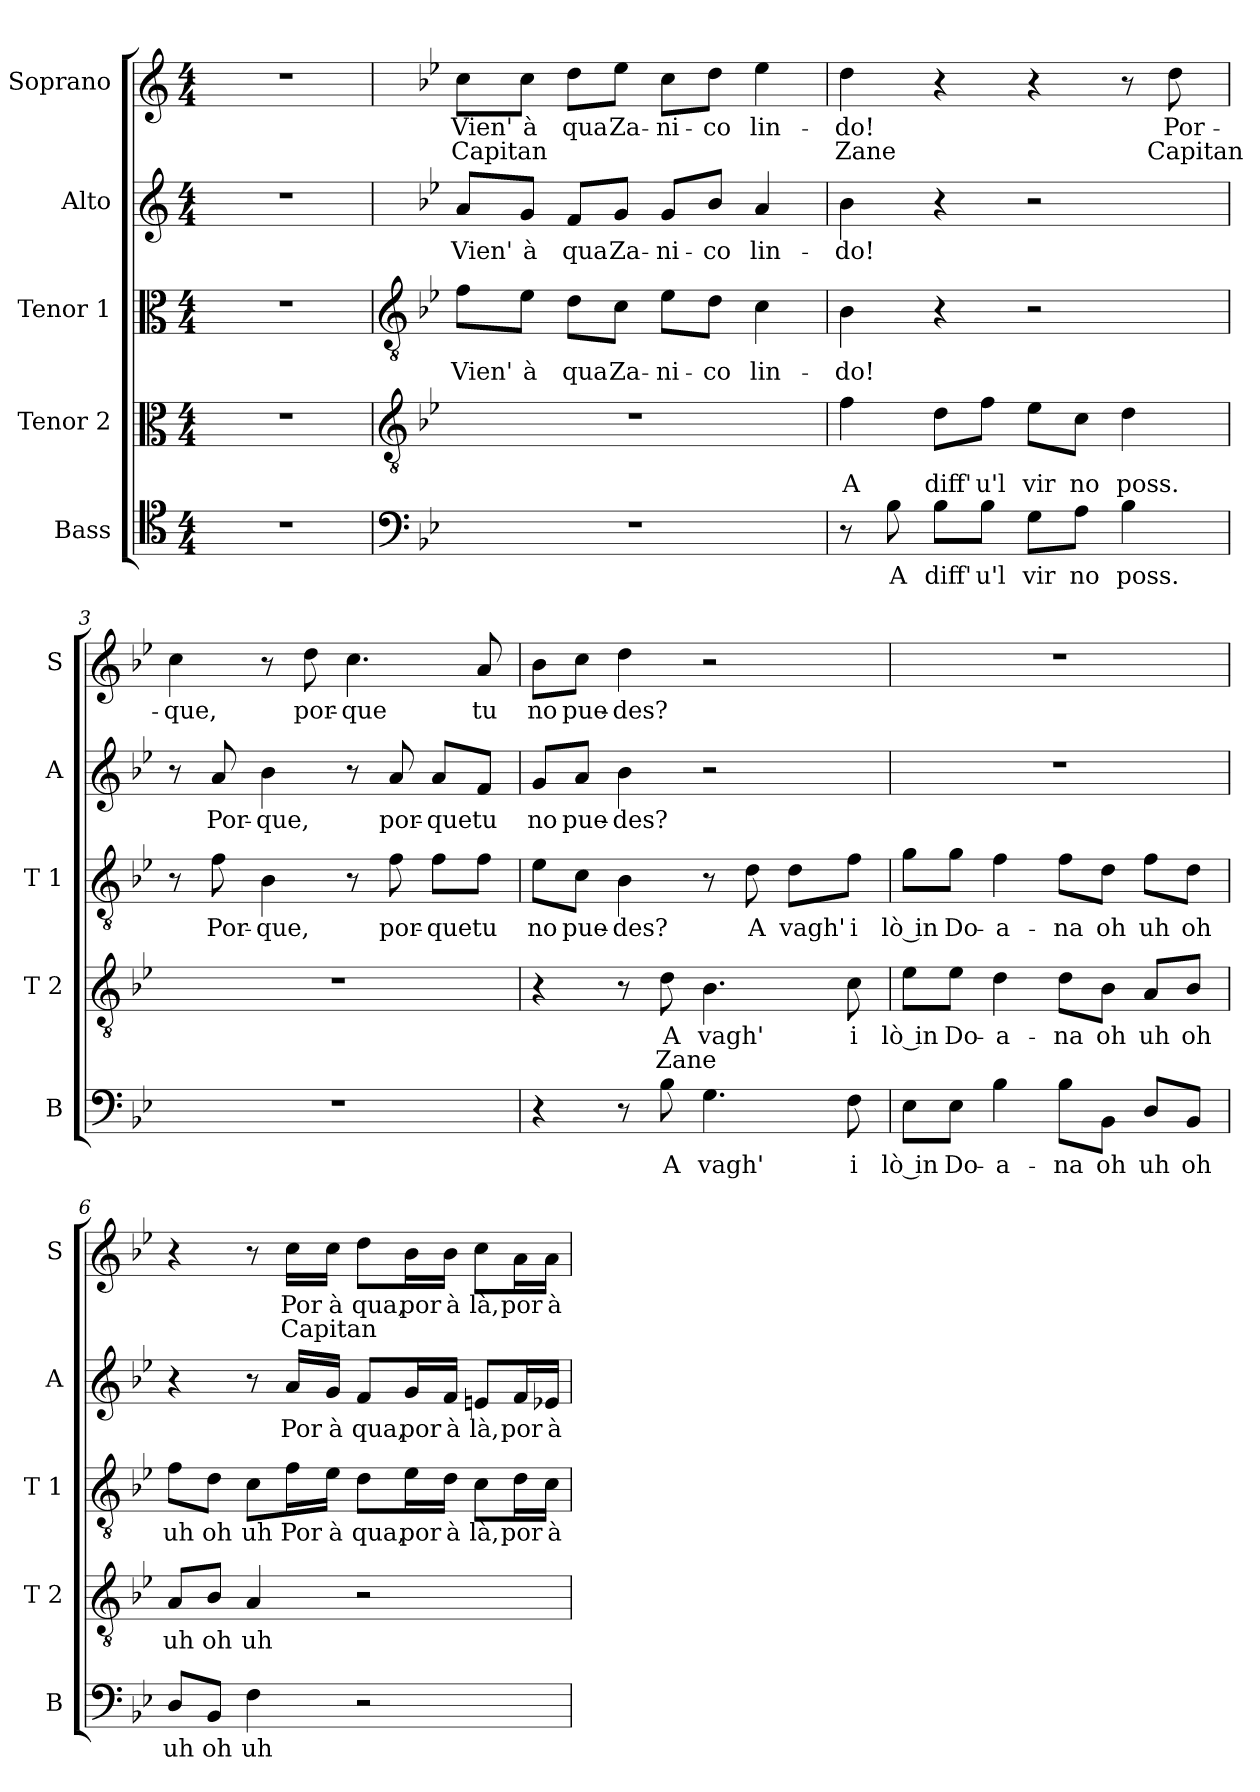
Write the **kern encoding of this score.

**kern	**text	**kern	**text	**text	**kern	**text	**kern	**text	**kern	**text	**text
*part5	*part5	*part4	*part4	*part4	*part3	*part3	*part2	*part2	*part1	*part1	*part1
*staff5	*staff5	*staff4	*staff4	*staff4	*staff3	*staff3	*staff2	*staff2	*staff1	*staff1	*staff1
*I"Bass	*	*I"Tenor 2	*	*	*I"Tenor 1	*	*I"Alto	*	*I"Soprano	*	*
*I'B	*	*I'T 2	*	*	*I'T 1	*	*I'A	*	*I'S	*	*
*clefC4	*	*clefC3	*	*	*clefC3	*	*clefG2	*	*clefG2	*	*
*k[]	*	*k[]	*	*	*k[]	*	*k[]	*	*k[]	*	*
*C:	*	*C:	*	*	*C:	*	*C:	*	*C:	*	*
*M4/4	*	*M4/4	*	*	*M4/4	*	*M4/4	*	*M4/4	*	*
=	=	=	=	=	=	=	=	=	=	=	=
1r	.	1r	.	.	1r	.	1r	.	1r	.	.
=1	=1	=1	=1	=1	=1	=1	=1	=1	=1	=1	=1
*clefF4	*	*clefGv2	*	*	*clefGv2	*	*	*	*	*	*
*k[b-e-]	*	*k[b-e-]	*	*	*k[b-e-]	*	*k[b-e-]	*	*k[b-e-]	*	*
*B-:	*	*B-:	*	*	*B-:	*	*B-:	*	*B-:	*	*
!	!	!	!	!	!	!LO:LY:b	!	!LO:LY:b	!	!LO:LY:b	!LO:LY:a
1r	.	1r	.	.	8f\L	Vien'	8a/L	Vien'	8cc\L	Vien'	Capitan
!	!	!	!	!	!	!LO:LY:b	!	!LO:LY:b	!	!LO:LY:b	!
.	.	.	.	.	8e-\J	à	8g/J	à	8cc\J	à	.
!	!	!	!	!	!	!LO:LY:b	!	!LO:LY:b	!	!LO:LY:b	!
.	.	.	.	.	8d\L	qua	8f/L	qua	8dd\L	qua	.
!	!	!	!	!	!	!LO:LY:b	!	!LO:LY:b	!	!LO:LY:b	!
.	.	.	.	.	8c\J	Za-	8g/J	Za-	8ee-\J	Za-	.
!	!	!	!	!	!	!LO:LY:b	!	!LO:LY:b	!	!LO:LY:b	!
.	.	.	.	.	8e-\L	-ni-	8g/L	-ni-	8cc\L	-ni-	.
!	!	!	!	!	!	!LO:LY:b	!	!LO:LY:b	!	!LO:LY:b	!
.	.	.	.	.	8d\J	-co	8b-/J	-co	8dd\J	-co	.
!	!	!	!	!	!	!LO:LY:b	!	!LO:LY:b	!	!LO:LY:b	!
.	.	.	.	.	4c\	lin-	4a/	lin-	4ee-\	lin-	.
=2	=2	=2	=2	=2	=2	=2	=2	=2	=2	=2	=2
!	!	!	!LO:LY:b	!	!	!LO:LY:b	!	!LO:LY:b	!	!LO:LY:b	!LO:LY:a
8r	.	4f\	A	.	4B-\	-do!	4b-\	-do!	4dd\	-do!	Zane
!	!LO:LY:b	!	!	!	!	!	!	!	!	!	!
8B-\	A	.	.	.	.	.	.	.	.	.	.
!	!LO:LY:b	!	!LO:LY:b	!	!	!	!	!	!	!	!
8B-\L	diff'	8d\L	diff'	.	4r	.	4r	.	4r	.	.
!	!LO:LY:b	!	!LO:LY:b	!	!	!	!	!	!	!	!
8B-\J	u'l	8f\J	u'l	.	.	.	.	.	.	.	.
!	!LO:LY:b	!	!LO:LY:b	!	!	!	!	!	!	!	!
8G\L	vir	8e-\L	vir	.	2r	.	2r	.	4r	.	.
!	!LO:LY:b	!	!LO:LY:b	!	!	!	!	!	!	!	!
8A\J	no	8c\J	no	.	.	.	.	.	.	.	.
!	!LO:LY:b	!	!LO:LY:b	!	!	!	!	!	!	!	!
4B-\	poss.	4d\	poss.	.	.	.	.	.	8r	.	.
!	!	!	!	!	!	!	!	!	!	!LO:LY:b	!LO:LY:a
.	.	.	.	.	.	.	.	.	8dd\	Por-	Capitan
=3	=3	=3	=3	=3	=3	=3	=3	=3	=3	=3	=3
!	!	!	!	!	!	!	!	!	!	!LO:LY:b	!
1r	.	1r	.	.	8r	.	8r	.	4cc\	-que,	.
!	!	!	!	!	!	!LO:LY:b	!	!LO:LY:b	!	!	!
.	.	.	.	.	8f\	Por-	8a/	Por-	.	.	.
!	!	!	!	!	!	!LO:LY:b	!	!LO:LY:b	!	!	!
.	.	.	.	.	4B-\	-que,	4b-\	-que,	8r	.	.
!	!	!	!	!	!	!	!	!	!	!LO:LY:b	!
.	.	.	.	.	.	.	.	.	8dd\	por-	.
!	!	!	!	!	!	!	!	!	!	!LO:LY:b	!
.	.	.	.	.	8r	.	8r	.	4.cc\	-que	.
!	!	!	!	!	!	!LO:LY:b	!	!LO:LY:b	!	!	!
.	.	.	.	.	8f\	por-	8a/	por-	.	.	.
!	!	!	!	!	!	!LO:LY:b	!	!LO:LY:b	!	!	!
.	.	.	.	.	8f\L	-que	8a/L	-que	.	.	.
!	!	!	!	!	!	!LO:LY:b	!	!LO:LY:b	!	!LO:LY:b	!
.	.	.	.	.	8f\J	tu	8f/J	tu	8a/	tu	.
!!LO:LB:g=z
=4	=4	=4	=4	=4	=4	=4	=4	=4	=4	=4	=4
!	!	!	!	!	!	!LO:LY:b	!	!LO:LY:b	!	!LO:LY:b	!
4r	.	4r	.	.	8e-\L	no	8g/L	no	8b-\L	no	.
!	!	!	!	!	!	!LO:LY:b	!	!LO:LY:b	!	!LO:LY:b	!
.	.	.	.	.	8c\J	pue-	8a/J	pue-	8cc\J	pue-	.
!	!	!	!	!	!	!LO:LY:b	!	!LO:LY:b	!	!LO:LY:b	!
8r	.	8r	.	.	4B-\	-des?	4b-\	-des?	4dd\	-des?	.
!	!LO:LY:b	!	!LO:LY:b	!LO:LY:a	!	!	!	!	!	!	!
8B-\	A	8d\	A	Zane	.	.	.	.	.	.	.
!	!LO:LY:b	!	!LO:LY:b	!	!	!	!	!	!	!	!
4.G\	vagh'	4.B-\	vagh'	.	8r	.	2r	.	2r	.	.
!	!	!	!	!	!	!LO:LY:b	!	!	!	!	!
.	.	.	.	.	8d\	A	.	.	.	.	.
!	!	!	!	!	!	!LO:LY:b	!	!	!	!	!
.	.	.	.	.	8d\L	vagh'	.	.	.	.	.
!	!LO:LY:b	!	!LO:LY:b	!	!	!LO:LY:b	!	!	!	!	!
8F\	i	8c\	i	.	8f\J	i	.	.	.	.	.
=5	=5	=5	=5	=5	=5	=5	=5	=5	=5	=5	=5
!	!LO:LY:b	!	!LO:LY:b	!	!	!LO:LY:b	!	!	!	!	!
8E-\L	lò in	8e-\L	lò in	.	8g\L	lò in	1r	.	1r	.	.
!	!LO:LY:b	!	!LO:LY:b	!	!	!LO:LY:b	!	!	!	!	!
8E-\J	Do-	8e-\J	Do-	.	8g\J	Do-	.	.	.	.	.
!	!LO:LY:b	!	!LO:LY:b	!	!	!LO:LY:b	!	!	!	!	!
4B-\	-a-	4d\	-a-	.	4f\	-a-	.	.	.	.	.
!	!LO:LY:b	!	!LO:LY:b	!	!	!LO:LY:b	!	!	!	!	!
8B-\L	-na	8d\L	-na	.	8f\L	-na	.	.	.	.	.
!	!LO:LY:b	!	!LO:LY:b	!	!	!LO:LY:b	!	!	!	!	!
8BB-\J	oh	8B-\J	oh	.	8d\J	oh	.	.	.	.	.
!	!LO:LY:b	!	!LO:LY:b	!	!	!LO:LY:b	!	!	!	!	!
8D/L	uh	8A/L	uh	.	8f\L	uh	.	.	.	.	.
!	!LO:LY:b	!	!LO:LY:b	!	!	!LO:LY:b	!	!	!	!	!
8BB-/J	oh	8B-/J	oh	.	8d\J	oh	.	.	.	.	.
=6	=6	=6	=6	=6	=6	=6	=6	=6	=6	=6	=6
!	!LO:LY:b	!	!LO:LY:b	!	!	!LO:LY:b	!	!	!	!	!
8D/L	uh	8A/L	uh	.	8f\L	uh	4r	.	4r	.	.
!	!LO:LY:b	!	!LO:LY:b	!	!	!LO:LY:b	!	!	!	!	!
8BB-/J	oh	8B-/J	oh	.	8d\J	oh	.	.	.	.	.
!	!LO:LY:b	!	!LO:LY:b	!	!	!LO:LY:b	!	!	!	!	!
4F\	uh	4A/	uh	.	8c\L	uh	8r	.	8r	.	.
!	!	!	!	!	!	!LO:LY:b	!	!LO:LY:b	!	!LO:LY:b	!LO:LY:a
.	.	.	.	.	16f\L	Por	16a/LL	Por	16cc\LL	Por	Capitan
!	!	!	!	!	!	!LO:LY:b	!	!LO:LY:b	!	!LO:LY:b	!
.	.	.	.	.	16e-\JJ	à	16g/JJ	à	16cc\JJ	à	.
!	!	!	!	!	!	!LO:LY:b	!	!LO:LY:b	!	!LO:LY:b	!
2r	.	2r	.	.	8d\L	qua,	8f/L	qua,	8dd\L	qua,	.
!	!	!	!	!	!	!LO:LY:b	!	!LO:LY:b	!	!LO:LY:b	!
.	.	.	.	.	16e-\L	por	16g/L	por	16b-\L	por	.
!	!	!	!	!	!	!LO:LY:b	!	!LO:LY:b	!	!LO:LY:b	!
.	.	.	.	.	16d\JJ	à	16f/JJ	à	16b-\JJ	à	.
!	!	!	!	!	!	!LO:LY:b	!	!LO:LY:b	!	!LO:LY:b	!
.	.	.	.	.	8c\L	là,	8en/L	là,	8cc\L	là,	.
!	!	!	!	!	!	!LO:LY:b	!	!LO:LY:b	!	!LO:LY:b	!
.	.	.	.	.	16d\L	por	16f/L	por	16a\L	por	.
!	!	!	!	!	!	!LO:LY:b	!	!LO:LY:b	!	!LO:LY:b	!
.	.	.	.	.	16c\JJ	à	16e-X/JJ	à	16a\JJ	à	.
=	=	=	=	=	=	=	=	=	=	=	=
*-	*-	*-	*-	*-	*-	*-	*-	*-	*-	*-	*-
